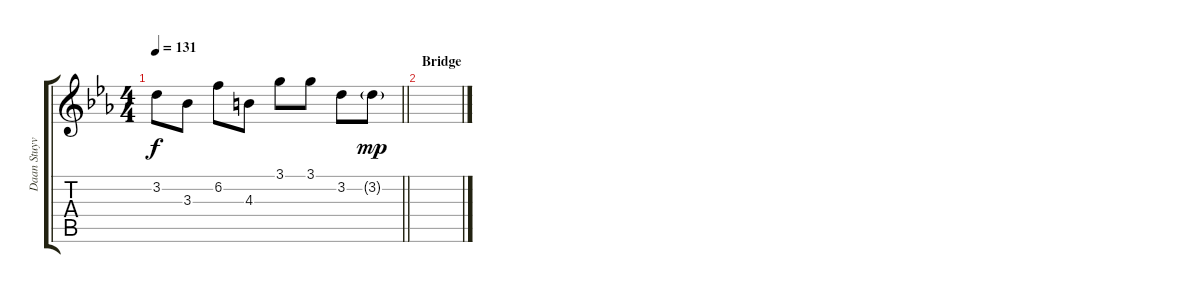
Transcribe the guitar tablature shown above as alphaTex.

\track ("Daan Stuyven (elec. gtr.)" "Daan Stuyv") {instrument overdrivenguitar}
\staff {score tabs}
\tuning (E4 B3 G3 D3 A2 E2) {hide}
\ts (4 4)
\tempo 131
\clef g2
\barLineRight lightlight
\ks cminor
3.2.8{dy f} 3.3.8 6.2.8 4.3.8 3.1.8 3.1.8 3.2.8 3.2{g}.8{dy mp} |
\section ("" "Bridge")
